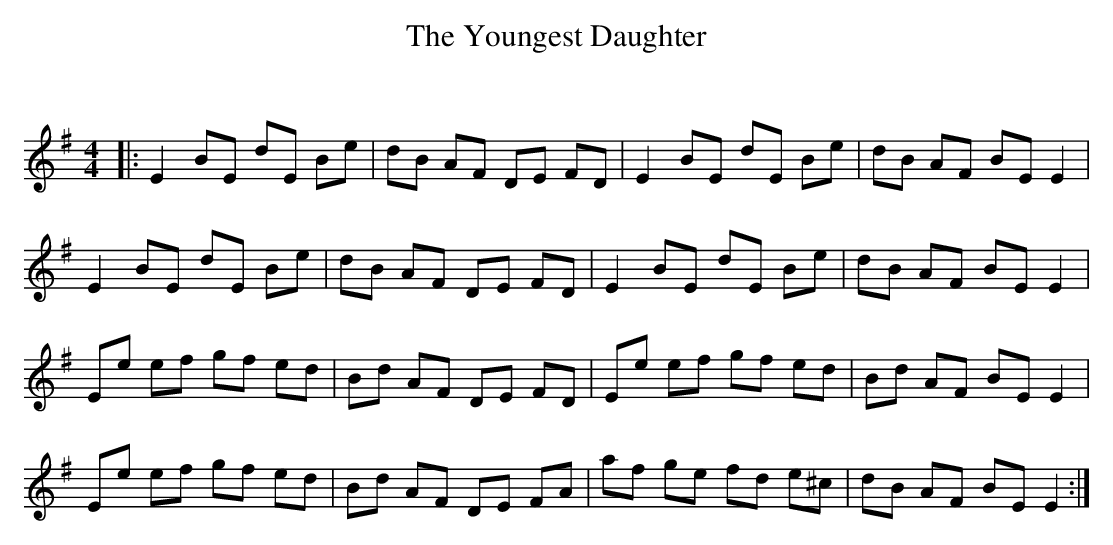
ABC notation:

X:1
T: The Youngest Daughter
C:
Q: 232
K:Em
M:4/4
L:1/8
|:E2 BE dE Be|dB AF DE FD|E2 BE dE Be|dB AF BE E2|
E2 BE dE Be|dB AF DE FD|E2 BE dE Be|dB AF BE E2|
Ee ef gf ed|Bd AF DE FD|Ee ef gf ed|Bd AF BE E2|
Ee ef gf ed|Bd AF DE FA|af ge fd e^c|dB AF BE E2:|
